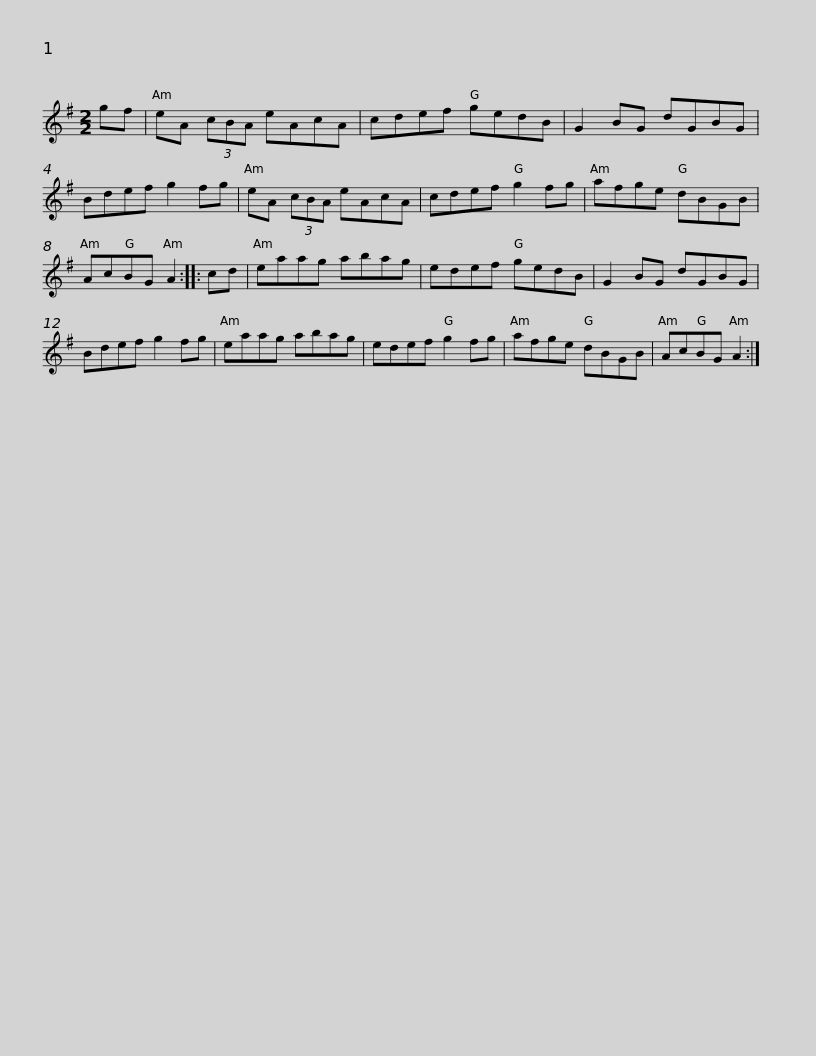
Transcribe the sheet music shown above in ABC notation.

X:1
L:1/8
M:2/2
I:linebreak $
K:G
V:1 treble
V:1
 gf | eA (3cBA eAcA | cdef gedB | G2 BG dGBG | Bdef g2 fg | %5
 eA (3cBA eAcA |$ cdef g2 fg | afge dBGB | AcBG A2 :: cd | %10
 eaag abag | edef gedB |$ G2 BG dGBG | Bdef g2 fg | eaag abag | %15
 edef g2 fg | afge dBGB | AcBG A2 :| %18
